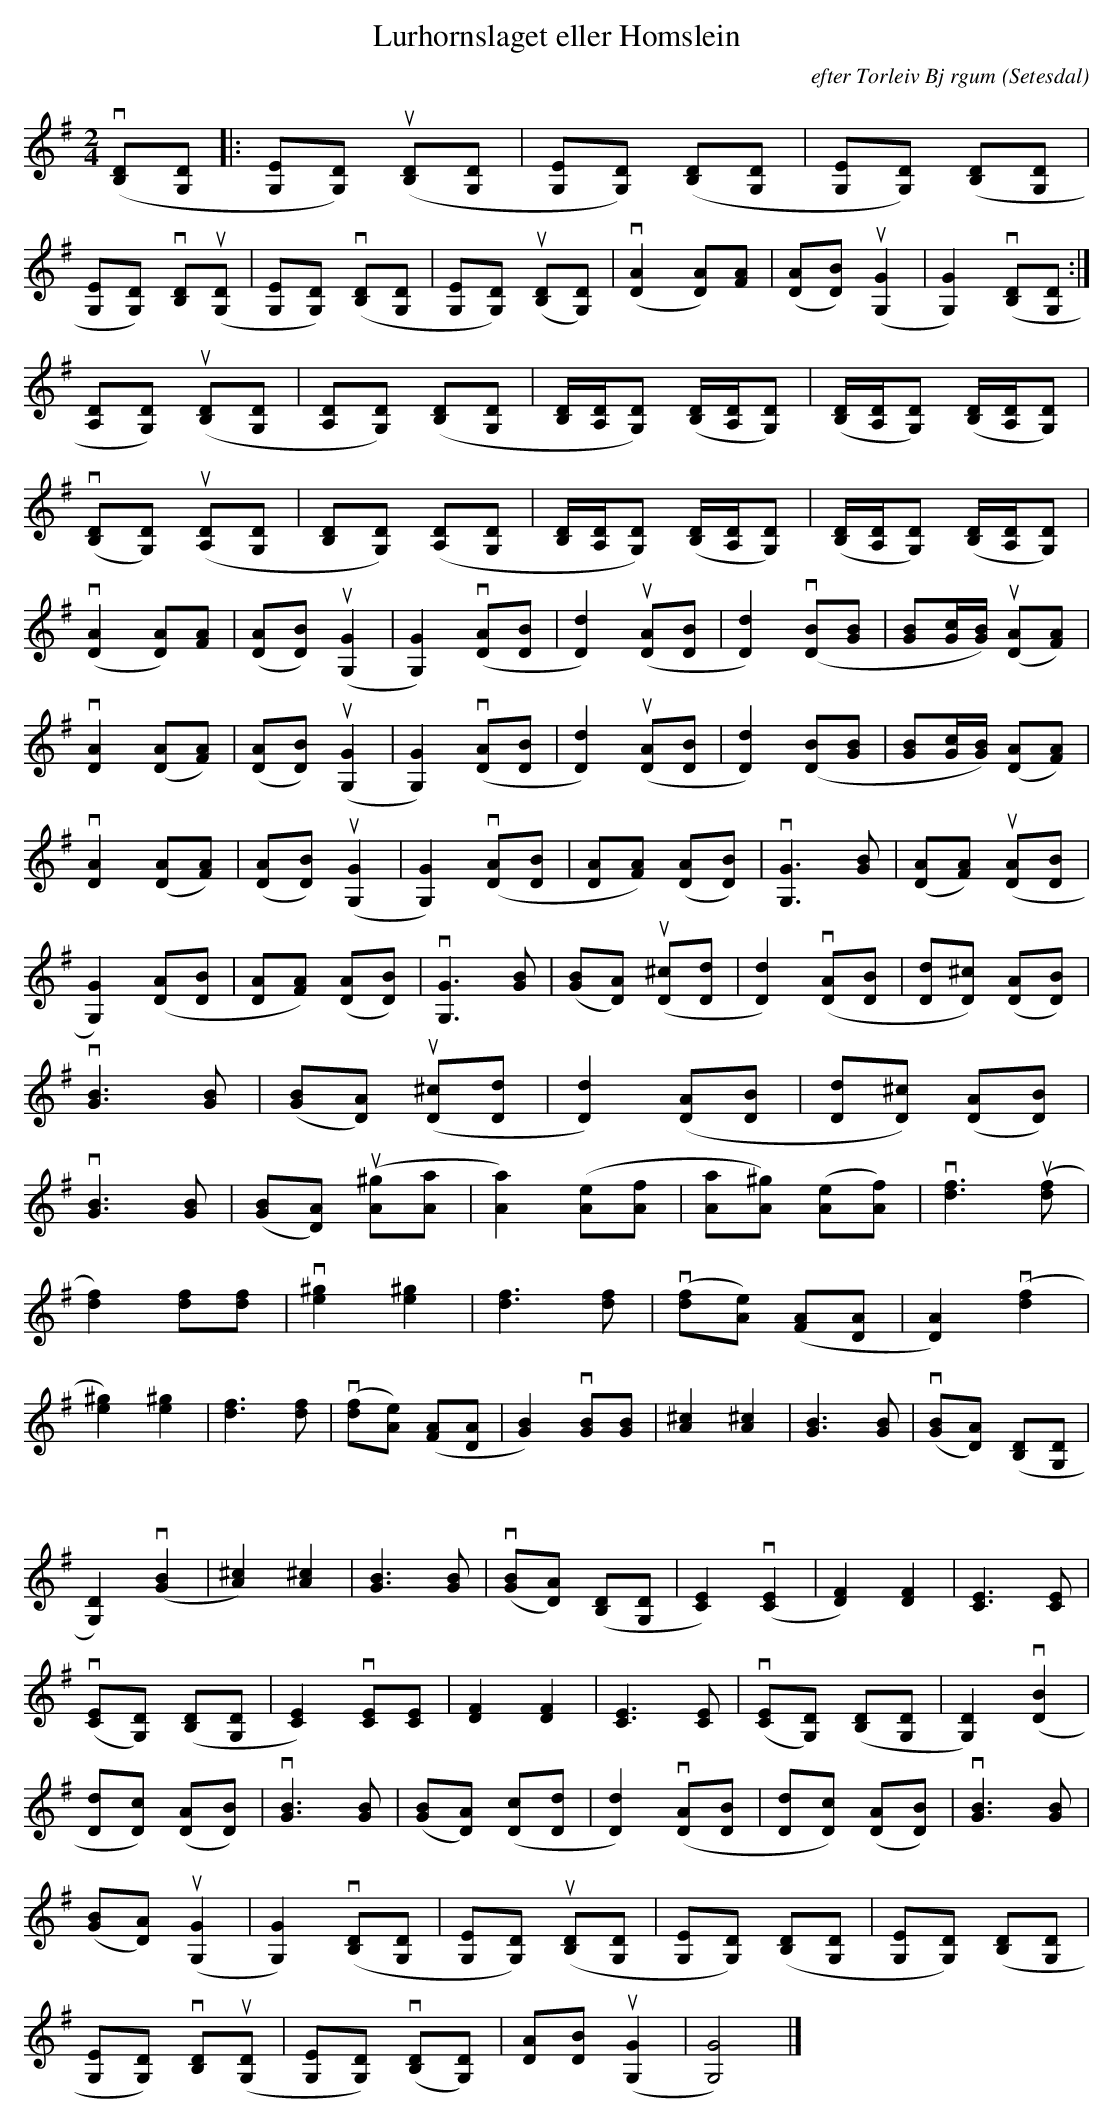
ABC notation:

X:1
T:Lurhornslaget eller Homslein
C:efter Torleiv Bj rgum
O:Setesdal
M:2/4
L:1/8
K:G
v([B,D][G,D] |: [G,E][G,D]) u([B,D][G,D] | [G,E][G,D]) ([B,D][G,D] | [G,E][G,D]) ([B,D][G,D] |
[G,E][G,D]) v[B,D]u([G,D] | [G,E][G,D]) v([B,D][G,D] | [G,E][G,D]) u([B,D][G,D]) | v([AD]2 [AD])[AF] | ([AD][BD]) u([G,G]2 |[G,G]2) v([B,D][G,D] :|
[A,D][G,D]) u([B,D][G,D] | [A,D][G,D]) ([B,D][G,D] | [B,D]/[A,D]/[G,D]) ([B,D]/[A,D]/[G,D]) | ([B,D]/[A,D]/[G,D]) ([B,D]/[A,D]/[G,D]) |
v([B,D][G,D]) u([A,D][G,D] | [B,D][G,D]) ([A,D][G,D] | [B,D]/[A,D]/[G,D]) ([B,D]/[A,D]/[G,D]) | ([B,D]/[A,D]/[G,D]) ([B,D]/[A,D]/[G,D]) |
v([AD]2 [AD])[AF] | ([AD][BD]) u([G,G]2 |[G,G]2) v([AD][BD] | [dD]2) u([AD][BD] | [dD]2) v([BD][BG] | [GB][Gc]/[GB]/) u([AD][AF]) |
v[AD]2 ([AD][AF]) | ([AD][BD]) u([G,G]2 |[G,G]2) v([AD][BD] | [dD]2) u([AD][BD] | [dD]2) ([BD][BG] | [GB][Gc]/[GB]/) ([AD][AF]) |
v[AD]2 ([AD][AF]) | ([AD][BD]) u([G,G]2 |[G,G]2) v([AD][BD] | [AD][AF]) ([AD][BD]) | v[G,G]3 [BG] |  ([AD][AF]) u([AD][BD] |
[G,G]2) ([AD][BD] | [AD][AF]) ([AD][BD]) | v[G,G]3 [BG] | ([BG][AD]) u([^cD][dD] | [dD]2) v([AD][BD] | [dD][^cD]) ([AD][BD]) |
v[BG]3 [BG] | ([BG][AD]) u([^cD][dD] | [dD]2) ([AD][BD] | [dD][^cD]) ([AD][BD]) |
v[BG]3 [BG] | ([BG][AD]) u([A^g][Aa] | [Aa]2) ([Ae][Af] | [Aa][A^g]) ([Ae][Af]) | v[df]3 u([df] |
[df]2) [df][df] | v[e^g]2[e^g]2 | [df]3 [df] | v([df][Ae]) ([AF][AD] | [AD]2) v([df]2 |
[e^g]2) [e^g]2 | [df]3 [df] | v([df][Ae]) ([AF][AD] |  [GB]2) v[GB][GB] | [^cA]2 [^cA]2 | [GB]3 [GB] | v([GB][DA]) ([DB,][G,D] |
[DG,]2) v([GB]2 | [^cA]2) [^cA]2 | [GB]3 [GB] | v([GB][DA]) ([DB,][G,D] | [EC]2) v([EC]2 | [FD]2) [FD]2 | [EC]3 [EC] |
v([EC][DG,]) ([B,D][G,D] | [EC]2) v[EC][EC] | [FD]2 [FD]2 | [EC]3 [EC] | v([EC][DG,]) ([B,D][G,D] | [G,D]2) v([DB]2 |
[dD][cD]) ([AD][DB]) | v[BG]3 [BG] | ([BG][DA]) ([cD][Dd] | [Dd]2) v([DA][DB] | [dD][cD]) ([AD][DB]) | v[BG]3 [BG] |
([BG][DA]) u([GG,]2 | [GG,]2) v([B,D][G,D] |[G,E][G,D]) u([B,D][G,D] | [G,E][G,D]) ([B,D][G,D] | [G,E][G,D]) ([B,D][G,D] |
[G,E][G,D]) v[B,D]u([G,D] | [G,E][G,D]) v([B,D][G,D]) | [AD][BD] u([G,G]2 |[G,G]4) |]
